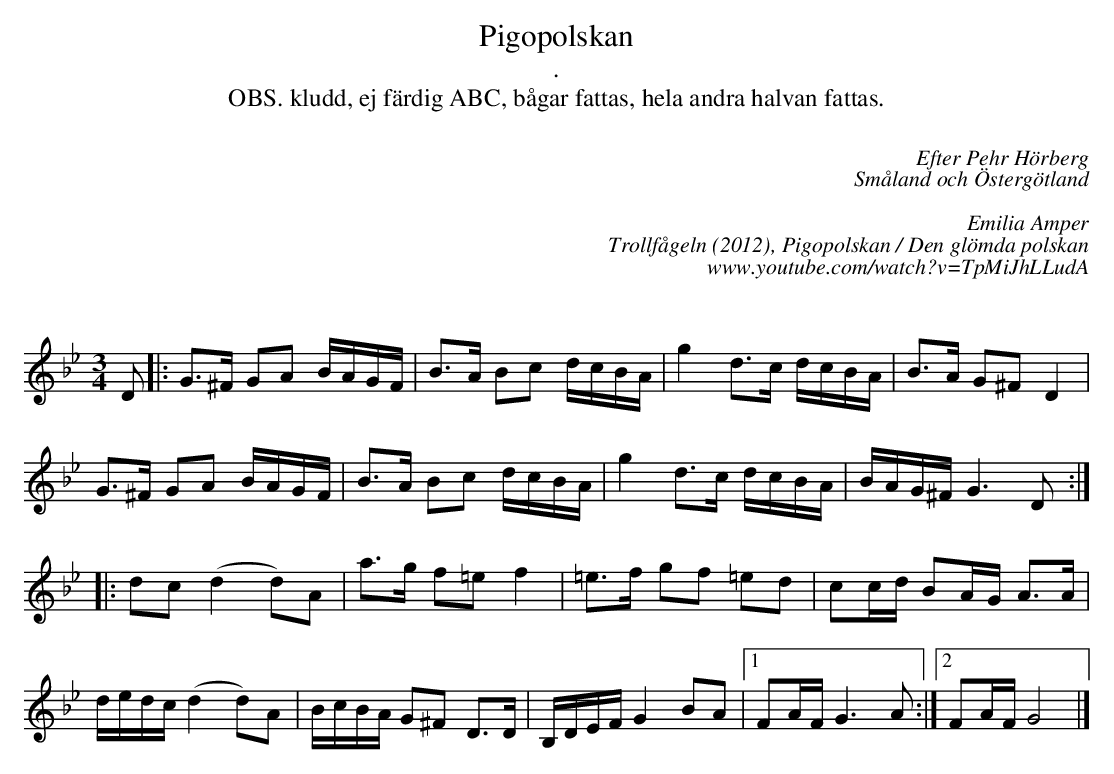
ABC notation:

X:1
Q: 90
T: Pigopolskan
T: .
T: OBS. kludd, ej färdig ABC, bågar fattas, hela andra halvan fattas.
C:
C: Efter Pehr Hörberg
C: Småland och Östergötland
C:
C: Emilia Amper
C: Trollfågeln (2012), Pigopolskan / Den glömda polskan
C: www.youtube.com/watch?v=TpMiJhLLudA
C:
M: 3/4
L: 1/8
K: Gm
D |: G3/^F/ GA B/A/G/F/ | B3/A/ Bc d/c/B/A/ | g2 d3/c/ d/c/B/A/ | B3/A/ G^F D2 |
G3/^F/ GA B/A/G/F/ | B3/A/ Bc d/c/B/A/ | g2 d3/c/ d/c/B/A/ | B/A/G/^F/ G3 D :|
|: dc (d2 d)A | a3/g/ f=e f2 | =e3/f/ gf =ed | cc/d/ BA/G/ A3/A/ |
d/e/d/c/ (d2 d)A | B/c/B/A/ G^F D3/D/ | B,/D/E/F/ G2 BA |[1 FA/F/ G3 A :|[2 FA/F/ G4 |]
